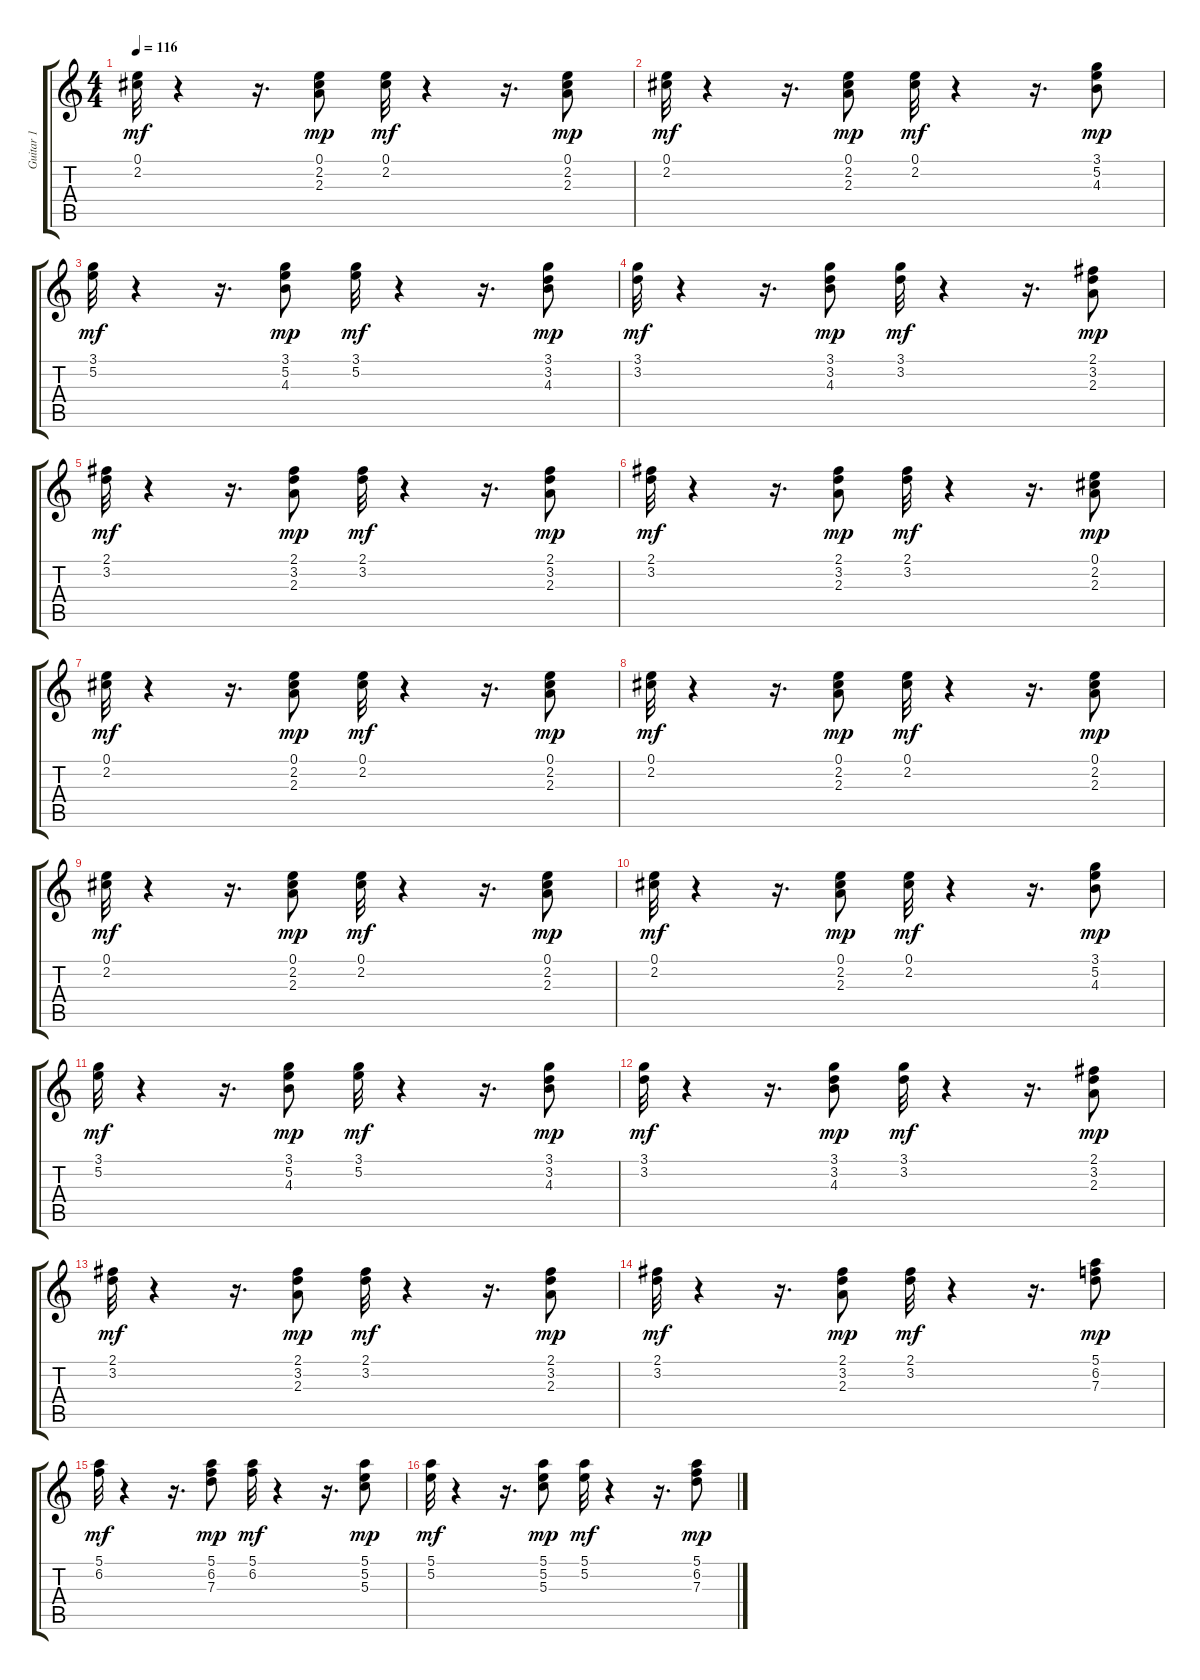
\track ("Guitar 1" "Guitar 1") {instrument acousticguitarnylon}
\staff {score tabs}
\tuning (E4 B3 G3 D3 A2 E2) {hide}
\ts (4 4)
\tempo 116
\clef g2
\ks c
(0.1 2.2).32{dy mf} r.4 r.16{d} (0.1 2.2 2.3).8{dy mp} (0.1 2.2).32{dy mf} r.4 r.16{d} (0.1 2.2 2.3).8{dy mp} |
(0.1 2.2).32{dy mf} r.4 r.16{d} (0.1 2.2 2.3).8{dy mp} (0.1 2.2).32{dy mf} r.4 r.16{d} (3.1 5.2 4.3).8{dy mp} |
(3.1 5.2).32{dy mf} r.4 r.16{d} (3.1 5.2 4.3).8{dy mp} (3.1 5.2).32{dy mf} r.4 r.16{d} (3.1 3.2 4.3).8{dy mp} |
(3.1 3.2).32{dy mf} r.4 r.16{d} (3.1 3.2 4.3).8{dy mp} (3.1 3.2).32{dy mf} r.4 r.16{d} (2.1 3.2 2.3).8{dy mp} |
(2.1 3.2).32{dy mf} r.4 r.16{d} (2.1 3.2 2.3).8{dy mp} (2.1 3.2).32{dy mf} r.4 r.16{d} (2.1 3.2 2.3).8{dy mp} |
(2.1 3.2).32{dy mf} r.4 r.16{d} (2.1 3.2 2.3).8{dy mp} (2.1 3.2).32{dy mf} r.4 r.16{d} (0.1 2.2 2.3).8{dy mp} |
(0.1 2.2).32{dy mf} r.4 r.16{d} (0.1 2.2 2.3).8{dy mp} (0.1 2.2).32{dy mf} r.4 r.16{d} (0.1 2.2 2.3).8{dy mp} |
(0.1 2.2).32{dy mf} r.4 r.16{d} (0.1 2.2 2.3).8{dy mp} (0.1 2.2).32{dy mf} r.4 r.16{d} (0.1 2.2 2.3).8{dy mp} |
(0.1 2.2).32{dy mf} r.4 r.16{d} (0.1 2.2 2.3).8{dy mp} (0.1 2.2).32{dy mf} r.4 r.16{d} (0.1 2.2 2.3).8{dy mp} |
(0.1 2.2).32{dy mf} r.4 r.16{d} (0.1 2.2 2.3).8{dy mp} (0.1 2.2).32{dy mf} r.4 r.16{d} (3.1 5.2 4.3).8{dy mp} |
(3.1 5.2).32{dy mf} r.4 r.16{d} (3.1 5.2 4.3).8{dy mp} (3.1 5.2).32{dy mf} r.4 r.16{d} (3.1 3.2 4.3).8{dy mp} |
(3.1 3.2).32{dy mf} r.4 r.16{d} (3.1 3.2 4.3).8{dy mp} (3.1 3.2).32{dy mf} r.4 r.16{d} (2.1 3.2 2.3).8{dy mp} |
(2.1 3.2).32{dy mf} r.4 r.16{d} (2.1 3.2 2.3).8{dy mp} (2.1 3.2).32{dy mf} r.4 r.16{d} (2.1 3.2 2.3).8{dy mp} |
(2.1 3.2).32{dy mf} r.4 r.16{d} (2.1 3.2 2.3).8{dy mp} (2.1 3.2).32{dy mf} r.4 r.16{d} (5.1 6.2 7.3).8{dy mp} |
(5.1 6.2).32{dy mf} r.4 r.16{d} (5.1 6.2 7.3).8{dy mp} (5.1 6.2).32{dy mf} r.4 r.16{d} (5.1 5.2 5.3).8{dy mp} |
(5.1 5.2).32{dy mf} r.4 r.16{d} (5.1 5.2 5.3).8{dy mp} (5.1 5.2).32{dy mf} r.4 r.16{d} (5.1 6.2 7.3).8{dy mp}
